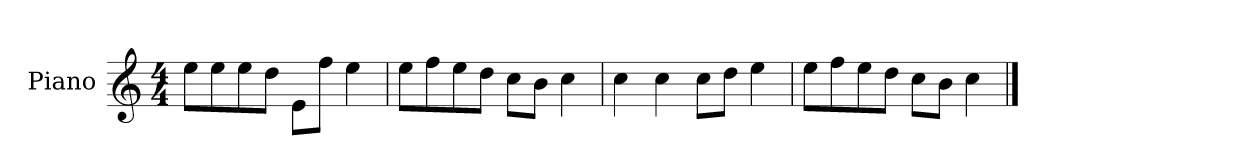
**kern
*part1
*staff1
*I"Piano
*I'P-no
*clefG2
*k[]
*M4/4
*MM90
=1
8ee\L
8ee\
8ee\
8dd\J
8e\L
8ff\J
4ee\
=2
8ee\L
8ff\
8ee\
8dd\J
8cc\L
8b\J
4cc\
=3
4cc\
4cc\
8cc\L
8dd\J
4ee\
=4
8ee\L
8ff\
8ee\
8dd\J
8cc\L
8b\J
4cc\
==
*-
